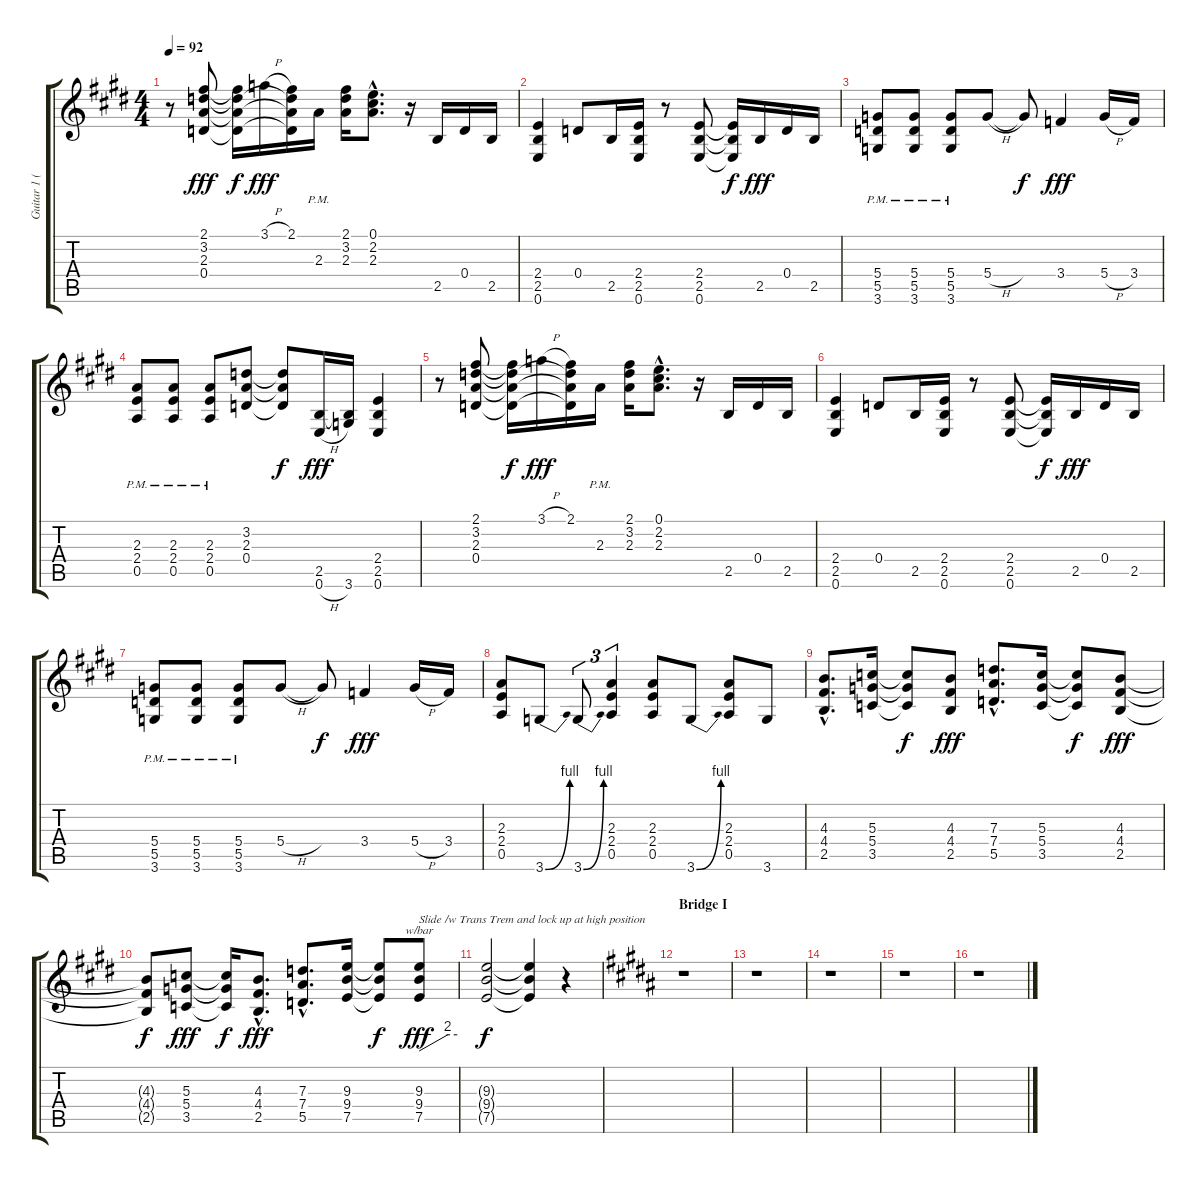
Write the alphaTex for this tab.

\track ("Guitar 1 (released Tran Trem)" "Guitar 1 (") {instrument distortionguitar}
\staff {score tabs}
\tuning (E4 B3 G3 D3 A2 E2) {hide}
\ts (4 4)
\tempo 92
\clef g2
\ks e
r.8{dy fff} (2.1 3.2 2.3 0.4).8 (2.1{t} 3.2{t} 2.3{t} 0.4{t}).16{dy f} 3.1{h}.16{dy fff} (2.1 3.2{t} 2.3{t} 0.4{t}).16 2.3{pm}.16 (2.1 3.2 2.3).16 (0.1{hac} 2.2{hac} 2.3{hac}).8{d} r.16 2.5.16 0.4.16 2.5.16 |
(2.4 2.5 0.6).4 0.4.8 2.5.16 (2.4 2.5 0.6).16 r.8 (2.4 2.5 0.6).8 (2.4{t} 2.5{t} 0.6{t}).16{dy f} 2.5.16{dy fff} 0.4.16 2.5.16 |
(5.4{pm} 5.5{pm} 3.6{pm}).8 (5.4{pm} 5.5{pm} 3.6{pm}).8 (5.4{pm} 5.5{pm} 3.6{pm}).8 5.4{h}.8 5.4{t}.8{dy f} 3.4.4{dy fff} 5.4{h}.16 3.4.16 |
(2.3{pm} 2.4{pm} 0.5{pm}).8 (2.3{pm} 2.4{pm} 0.5{pm}).8 (2.3{pm} 2.4{pm} 0.5{pm}).8 (3.2 2.3 0.4).8 (3.2{t} 2.3{t} 0.4{t}).8{dy f} (2.5 0.6{h}).16{dy fff} (2.5{t} 3.6).16 (2.4 2.5 0.6).4 |
r.8 (2.1 3.2 2.3 0.4).8 (2.1{t} 3.2{t} 2.3{t} 0.4{t}).16{dy f} 3.1{h}.16{dy fff} (2.1 3.2{t} 2.3{t} 0.4{t}).16 2.3{pm}.16 (2.1 3.2 2.3).16 (0.1{hac} 2.2{hac} 2.3{hac}).8{d} r.16 2.5.16 0.4.16 2.5.16 |
(2.4 2.5 0.6).4 0.4.8 2.5.16 (2.4 2.5 0.6).16 r.8 (2.4 2.5 0.6).8 (2.4{t} 2.5{t} 0.6{t}).16{dy f} 2.5.16{dy fff} 0.4.16 2.5.16 |
(5.4{pm} 5.5{pm} 3.6{pm}).8 (5.4{pm} 5.5{pm} 3.6{pm}).8 (5.4{pm} 5.5{pm} 3.6{pm}).8 5.4{h}.8 5.4{t}.8{dy f} 3.4.4{dy fff} 5.4{h}.16 3.4.16 |
(2.3 2.4 0.5).8 3.6{be (bend 0 0 60 4)}.8 3.6{be (bend 0 0 60 4)}.8{tu (3 2)} (2.3 2.4 0.5).4{tu (3 2)} (2.3 2.4 0.5).8 3.6{be (bend 0 0 60 4)}.8 (2.3 2.4 0.5).8 3.6.8 |
(4.3{hac} 4.4{hac} 2.5{hac}).8{d} (5.3 5.4 3.5).16 (5.3{t} 5.4{t} 3.5{t}).8{dy f} (4.3 4.4 2.5).8{dy fff} (7.3{hac} 7.4{hac} 5.5{hac}).8{d} (5.3 5.4 3.5).16 (5.3{t} 5.4{t} 3.5{t}).8{dy f} (4.3 4.4 2.5).8{dy fff} |
(4.3{t} 4.4{t} 2.5{t}).8{dy f} (5.3 5.4 3.5).8{dy fff} (5.3{t} 5.4{t} 3.5{t}).16{dy f} (4.3{hac} 4.4{hac} 2.5{hac}).8{d dy fff} (7.3{hac} 7.4{hac} 5.5{hac}).8{d} (9.3 9.4 7.5).16 (9.3{t} 9.4{t} 7.5{t}).8{dy f} (9.3 9.4 7.5).8{tbe (custom default 0 0 45 8 60 8) txt "Slide /w Trans Trem and lock up at high position" dy fff} |
(9.3{t} 9.4{t} 7.5{t}).2{dy f} (9.3{t} 9.4{t} 7.5{t}).4 r.4 |
\section ("" "Bridge I")
\ks b
r.1 |
r.1 |
r.1 |
r.1 |
r.1
